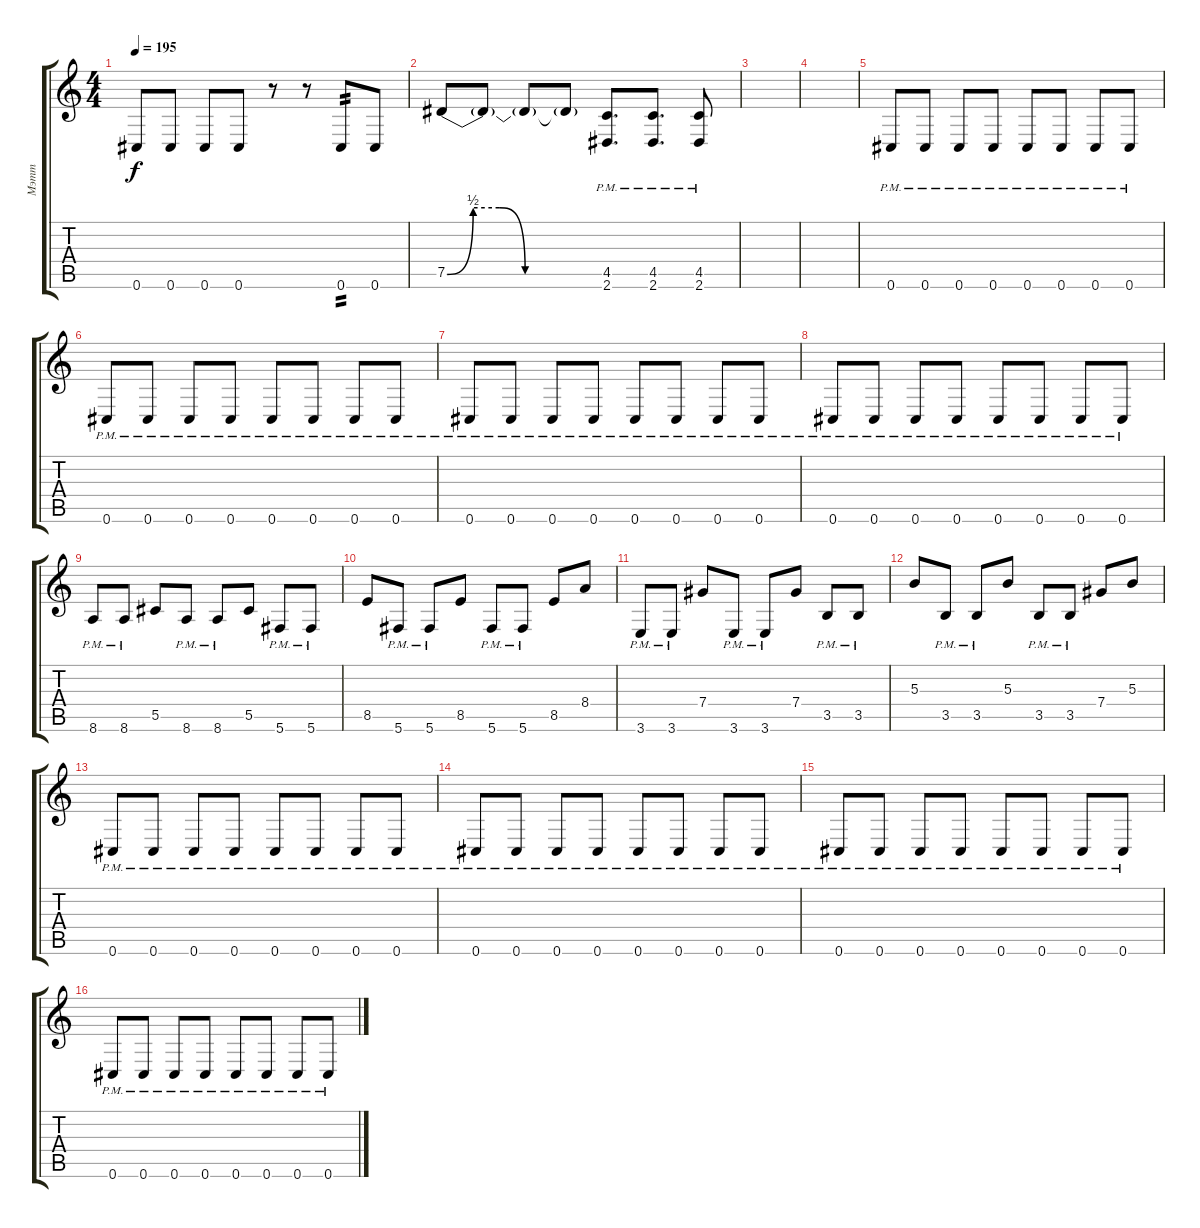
\track ("Мэтт" "Мэтт") {instrument distortionguitar}
\staff {score tabs}
\tuning (Eb4 Bb3 Gb3 Db3 Ab2 Db2) {hide}
\ts (4 4)
\tempo 195
\clef g2
\ks c
0.6.8{dy f} 0.6.8 0.6.8 0.6.8 r.8 r.8 0.6.8{tp 2} 0.6.8 |
7.5{be (custom 0 0 10 2 20 2 30 0 60 0)}.8 7.5{t}.8 7.5{t}.8 7.5{t}.8 (4.5{pm} 2.6{pm}).8{d} (4.5{pm} 2.6{pm}).8{d} (4.5{pm} 2.6{pm}).8 |
|
|
0.6{pm}.8 0.6{pm}.8 0.6{pm}.8 0.6{pm}.8 0.6{pm}.8 0.6{pm}.8 0.6{pm}.8 0.6{pm}.8 |
0.6{pm}.8 0.6{pm}.8 0.6{pm}.8 0.6{pm}.8 0.6{pm}.8 0.6{pm}.8 0.6{pm}.8 0.6{pm}.8 |
0.6{pm}.8 0.6{pm}.8 0.6{pm}.8 0.6{pm}.8 0.6{pm}.8 0.6{pm}.8 0.6{pm}.8 0.6{pm}.8 |
0.6{pm}.8 0.6{pm}.8 0.6{pm}.8 0.6{pm}.8 0.6{pm}.8 0.6{pm}.8 0.6{pm}.8 0.6{pm}.8 |
8.6{pm}.8 8.6{pm}.8 5.5.8 8.6{pm}.8 8.6{pm}.8 5.5.8 5.6{pm}.8 5.6{pm}.8 |
8.5.8 5.6{pm}.8 5.6{pm}.8 8.5.8 5.6{pm}.8 5.6{pm}.8 8.5.8 8.4.8 |
3.6{pm}.8 3.6{pm}.8 7.4.8 3.6{pm}.8 3.6{pm}.8 7.4.8 3.5{pm}.8 3.5{pm}.8 |
5.3.8 3.5{pm}.8 3.5{pm}.8 5.3.8 3.5{pm}.8 3.5{pm}.8 7.4.8 5.3.8 |
0.6{pm}.8 0.6{pm}.8 0.6{pm}.8 0.6{pm}.8 0.6{pm}.8 0.6{pm}.8 0.6{pm}.8 0.6{pm}.8 |
0.6{pm}.8 0.6{pm}.8 0.6{pm}.8 0.6{pm}.8 0.6{pm}.8 0.6{pm}.8 0.6{pm}.8 0.6{pm}.8 |
0.6{pm}.8 0.6{pm}.8 0.6{pm}.8 0.6{pm}.8 0.6{pm}.8 0.6{pm}.8 0.6{pm}.8 0.6{pm}.8 |
0.6{pm}.8 0.6{pm}.8 0.6{pm}.8 0.6{pm}.8 0.6{pm}.8 0.6{pm}.8 0.6{pm}.8 0.6{pm}.8
